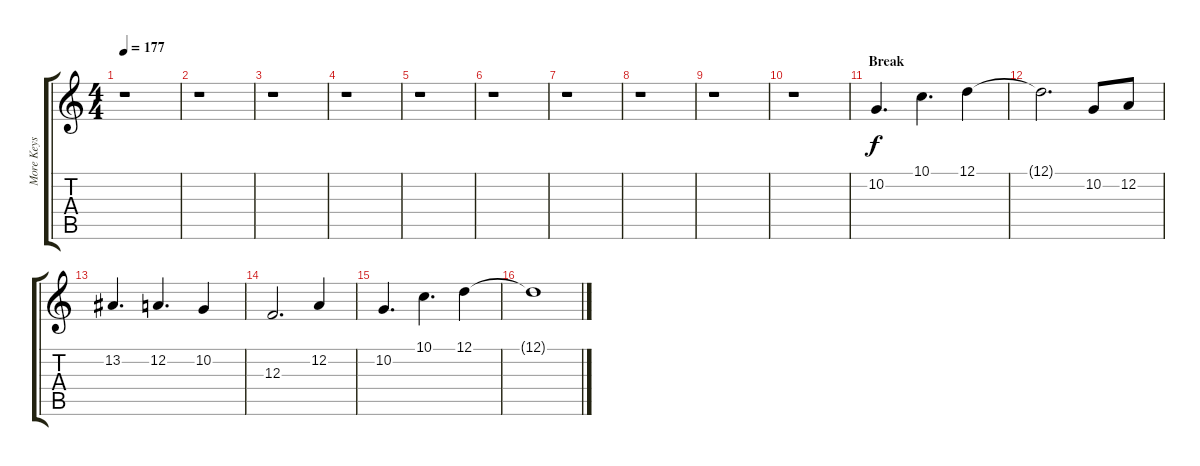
\track ("More Keys" "More Keys") {instrument acousticgrandpiano}
\staff {score tabs}
\tuning (D4 A3 F3 C3 G2 D2) {hide}
\ts (4 4)
\tempo 177
\clef g2
\ks c
r.1{dy f} |
r.1 |
r.1 |
r.1 |
r.1 |
r.1 |
r.1 |
r.1 |
r.1 |
r.1 |
\section ("" "Break")
10.2.4{d} 10.1.4{d} 12.1.4 |
12.1{t}.2{d} 10.2.8 12.2.8 |
13.2.4{d} 12.2.4{d} 10.2.4 |
12.3.2{d} 12.2.4 |
10.2.4{d} 10.1.4{d} 12.1.4 |
12.1{t}.1
